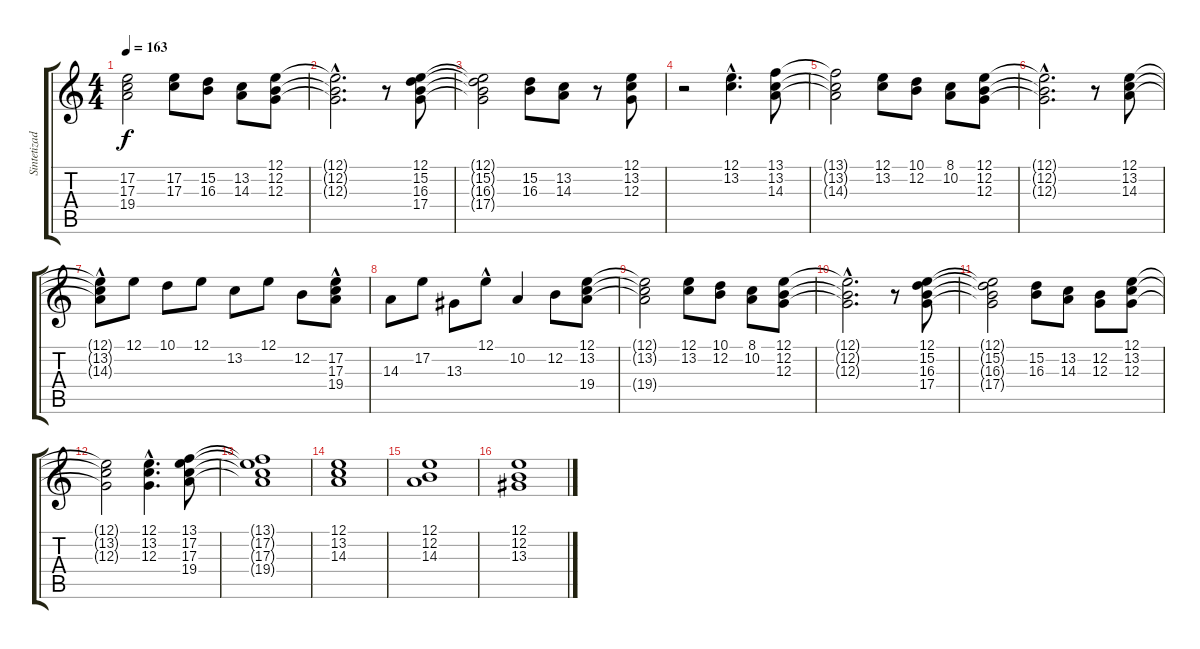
\track ("Sintetizador" "Sintetizad") {instrument dulcimer}
\staff {score tabs}
\tuning (E4 B3 G3 D3 A2 E2) {hide}
\ts (4 4)
\tempo 163
\clef g2
\ks c
(17.2{t} 17.3{t} 19.4{t}).2{dy f} (17.2 17.3).8 (15.2 16.3).8 (13.2 14.3).8 (12.1 12.2 12.3).8 |
(12.1{hac t} 12.2{hac t} 12.3{hac t}).2{d} r.8 (12.1 15.2 16.3 17.4).8 |
(12.1{t} 15.2{t} 16.3{t} 17.4{t}).2 (15.2 16.3).8 (13.2 14.3).8 r.8 (12.1 13.2 12.3).8 |
r.2 (12.1{hac} 13.2{hac}).4{d} (13.1 13.2 14.3).8 |
(13.1{t} 13.2{t} 14.3{t}).2 (12.1 13.2).8 (10.1 12.2).8 (8.1 10.2).8 (12.1 12.2 12.3).8 |
(12.1{hac t} 12.2{hac t} 12.3{hac t}).2{d} r.8 (12.1 13.2 14.3).8 |
(12.1{t} 13.2{t} 14.3{hac t}).8 12.1.8 10.1.8 12.1.8 13.2.8 12.1.8 12.2.8 (17.2 17.3{hac} 19.4).8 |
14.3.8 17.2.8 13.3.8 12.1{hac}.8 10.2.4 12.2.8 (12.1 13.2 19.4).8 |
(12.1{t} 13.2{t} 19.4{t}).2 (12.1 13.2).8 (10.1 12.2).8 (8.1 10.2).8 (12.1 12.2 12.3).8 |
(12.1{hac t} 12.2{hac t} 12.3{hac t}).2{d} r.8 (12.1 15.2 16.3 17.4).8 |
(12.1{t} 15.2{t} 16.3{t} 17.4{t}).2 (15.2 16.3).8 (13.2 14.3).8 (12.2 12.3).8 (12.1 13.2 12.3).8 |
(12.1{t} 13.2{t} 12.3{t}).2 (12.1{hac} 13.2{hac} 12.3{hac}).4{d} (13.1 17.2 17.3 19.4).8 |
(13.1{t} 17.2{t} 17.3{t} 19.4{t}).1 |
(12.1 13.2 14.3).1 |
(12.1 12.2 14.3).1 |
(12.1 12.2 13.3).1
